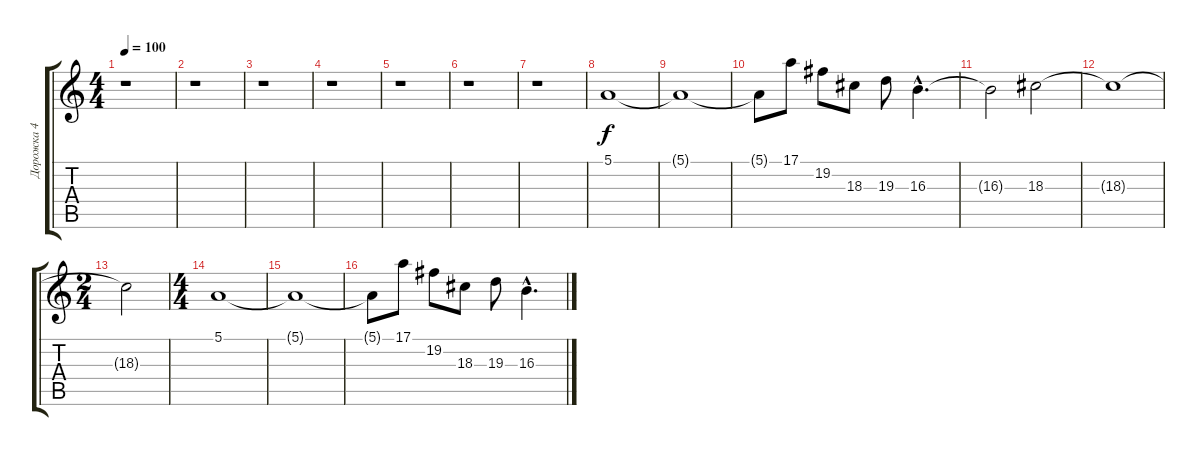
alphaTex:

\track ("Дорожка 4" "Дорожка 4") {instrument frenchhorn}
\staff {score tabs}
\tuning (E4 B3 G3 D3 A2 E2) {hide}
\ts (4 4)
\tempo 100
\clef g2
\ks c
r.1{dy f} |
r.1 |
r.1 |
r.1 |
r.1 |
r.1 |
r.1 |
5.1.1 |
5.1{t}.1 |
5.1{t}.8 17.1.8 19.2.8 18.3.8 19.3.8 16.3{hac}.4{d} |
16.3{t}.2 18.3.2 |
18.3{t}.1 |
\ts (2 4)
18.3{t}.2 |
\ts (4 4)
5.1.1 |
5.1{t}.1 |
5.1{t}.8 17.1.8 19.2.8 18.3.8 19.3.8 16.3{hac}.4{d}
